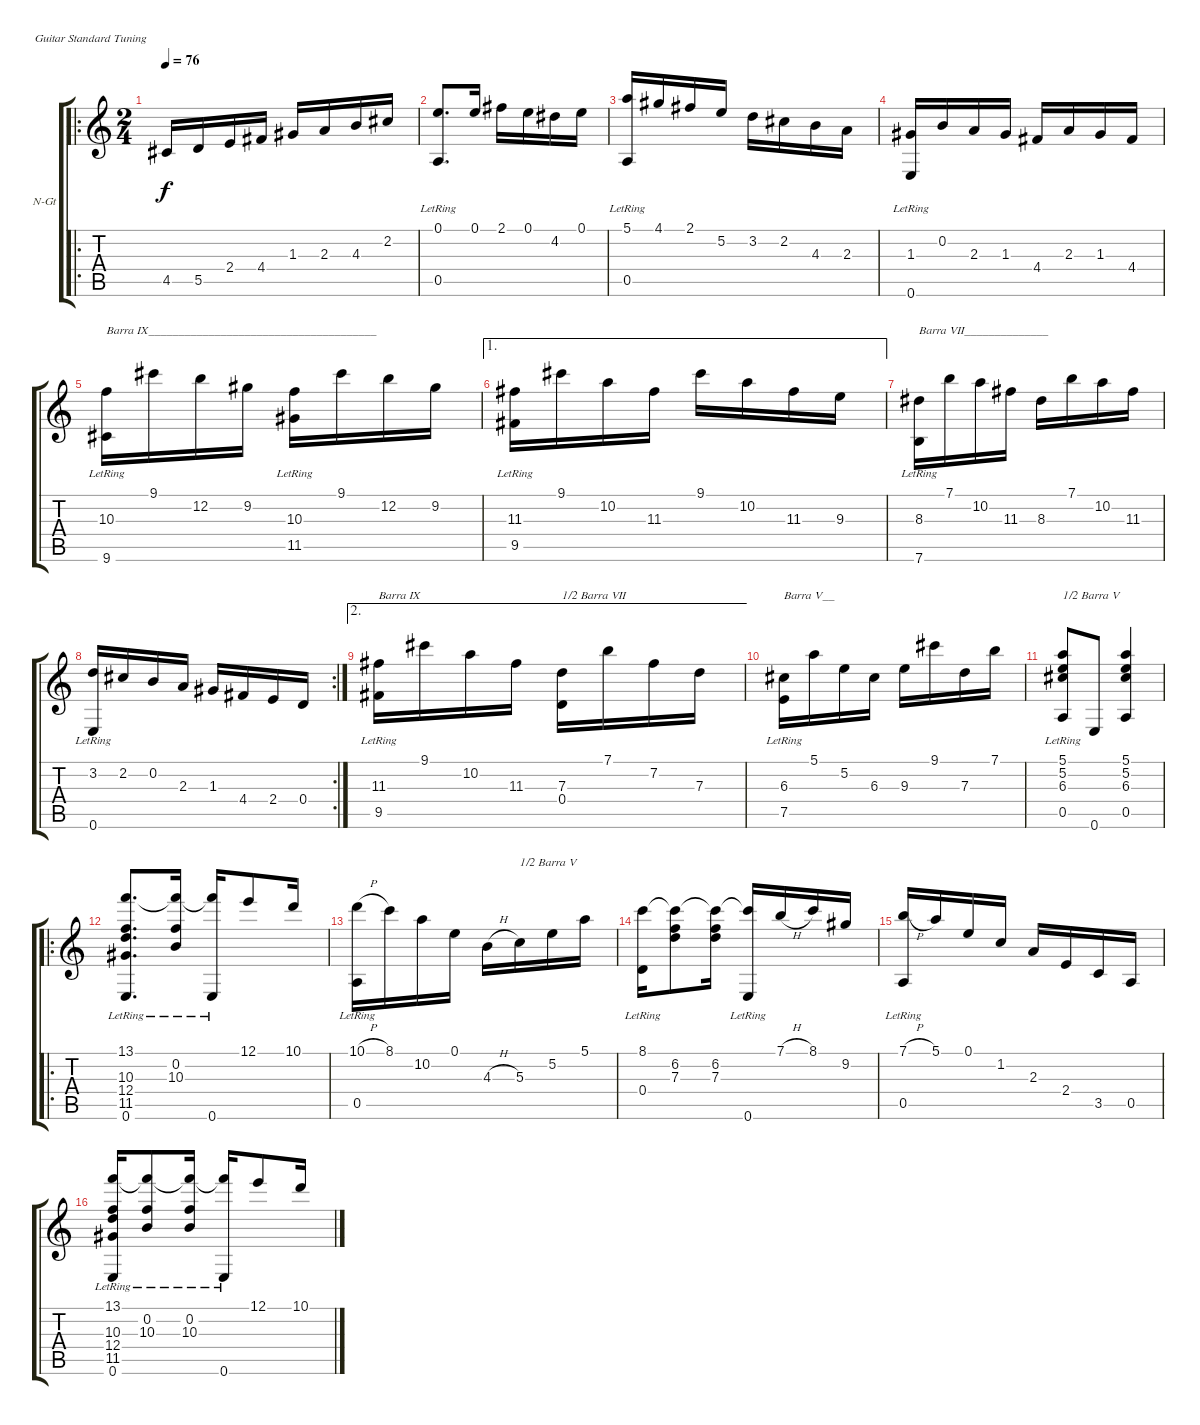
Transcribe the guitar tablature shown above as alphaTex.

\bracketExtendMode groupsimilarinstruments
\firstSystemTrackNameOrientation horizontal
\otherSystemsTrackNameOrientation horizontal
\track ("Trilha 1" "N-Gt") {instrument acousticguitarnylon}
\staff {score tabs}
\tuning (E4 B3 G3 D3 A2 E2)
\ro
\ts (2 4)
\tempo 76
\clef g2
\ks c
4.5.16{dy f} 5.5.16 2.4.16 4.4.16 1.3.16 2.3.16 4.3.16 2.2.16 |
(0.1 0.5{lr}).8{d} 0.1.16 2.1.16 0.1.16 4.2.16 0.1.16 |
(5.1 0.5{lr}).16 4.1.16 2.1.16 5.2.16 3.2.16 2.2.16 4.3.16 2.3.16 |
(1.3 0.6{lr}).16 0.2.16 2.3.16 1.3.16 4.4.16 2.3.16 1.3.16 4.4.16 |
(10.3 9.6{lr}).16{txt "Barra IX______________________________________"} 9.1.16 12.2.16 9.2.16 (10.3 11.5{lr}).16 9.1.16 12.2.16 9.2.16 |
\ae 1
(11.3 9.5{lr}).16 9.1.16 10.2.16 11.3.16 9.1.16 10.2.16 11.3.16 9.3.16 |
(8.3 7.6{lr}).16{txt "Barra VII______________"} 7.1.16 10.2.16 11.3.16 8.3.16 7.1.16 10.2.16 11.3.16 |
\rc 2
(3.2 0.6{lr}).16 2.2.16 0.2.16 2.3.16 1.3.16 4.4.16 2.4.16 0.4.16 |
\ae 2
(11.3 9.5{lr}).16{txt "Barra IX"} 9.1.16 10.2.16 11.3.16 (7.3 0.4).16{txt "1/2 Barra VII"} 7.1.16 7.2.16 7.3.16 |
(6.3 7.5{lr}).16{txt "Barra V__"} 5.1.16 5.2.16 6.3.16 9.3.16 9.1.16 7.3.16 7.1.16 |
(5.1{lr} 5.2{lr} 6.3{lr} 0.5).8{txt "1/2 Barra V"} 0.6.8 (5.1 5.2 6.3 0.5).4 |
\ro
(13.1{lr} 10.3{lr} 12.4{lr} 11.5{lr} 0.6).8{d} (0.2 10.3 13.1{lr t}).16 (13.1{lr t} 0.6{lr}).16 12.1.8 10.1.16 |
(10.1{h} 0.5{lr}).16 8.1.16 10.2.16 0.1.16 4.3{h}.16 5.3.16{txt "1/2 Barra V"} 5.2.16 5.1.16 |
(8.1 0.4{lr}).16 (6.2 7.3 8.1{t}).8 (6.2 7.3 8.1{t}).16 (8.1{t} 0.6{lr}).16 7.1{h}.16 8.1.16 9.2.16 |
(7.1{h} 0.5{lr}).16 5.1.16 0.1.16 1.2.16 2.3.16 2.4.16 3.5.16 0.5.16 |
(13.1{lr} 10.3{lr} 12.4{lr} 11.5{lr} 0.6).16 (0.2 10.3 13.1{lr t}).8 (0.2 10.3 13.1{lr t}).16 (13.1{lr t} 0.6{lr}).16 12.1.8 10.1.16
